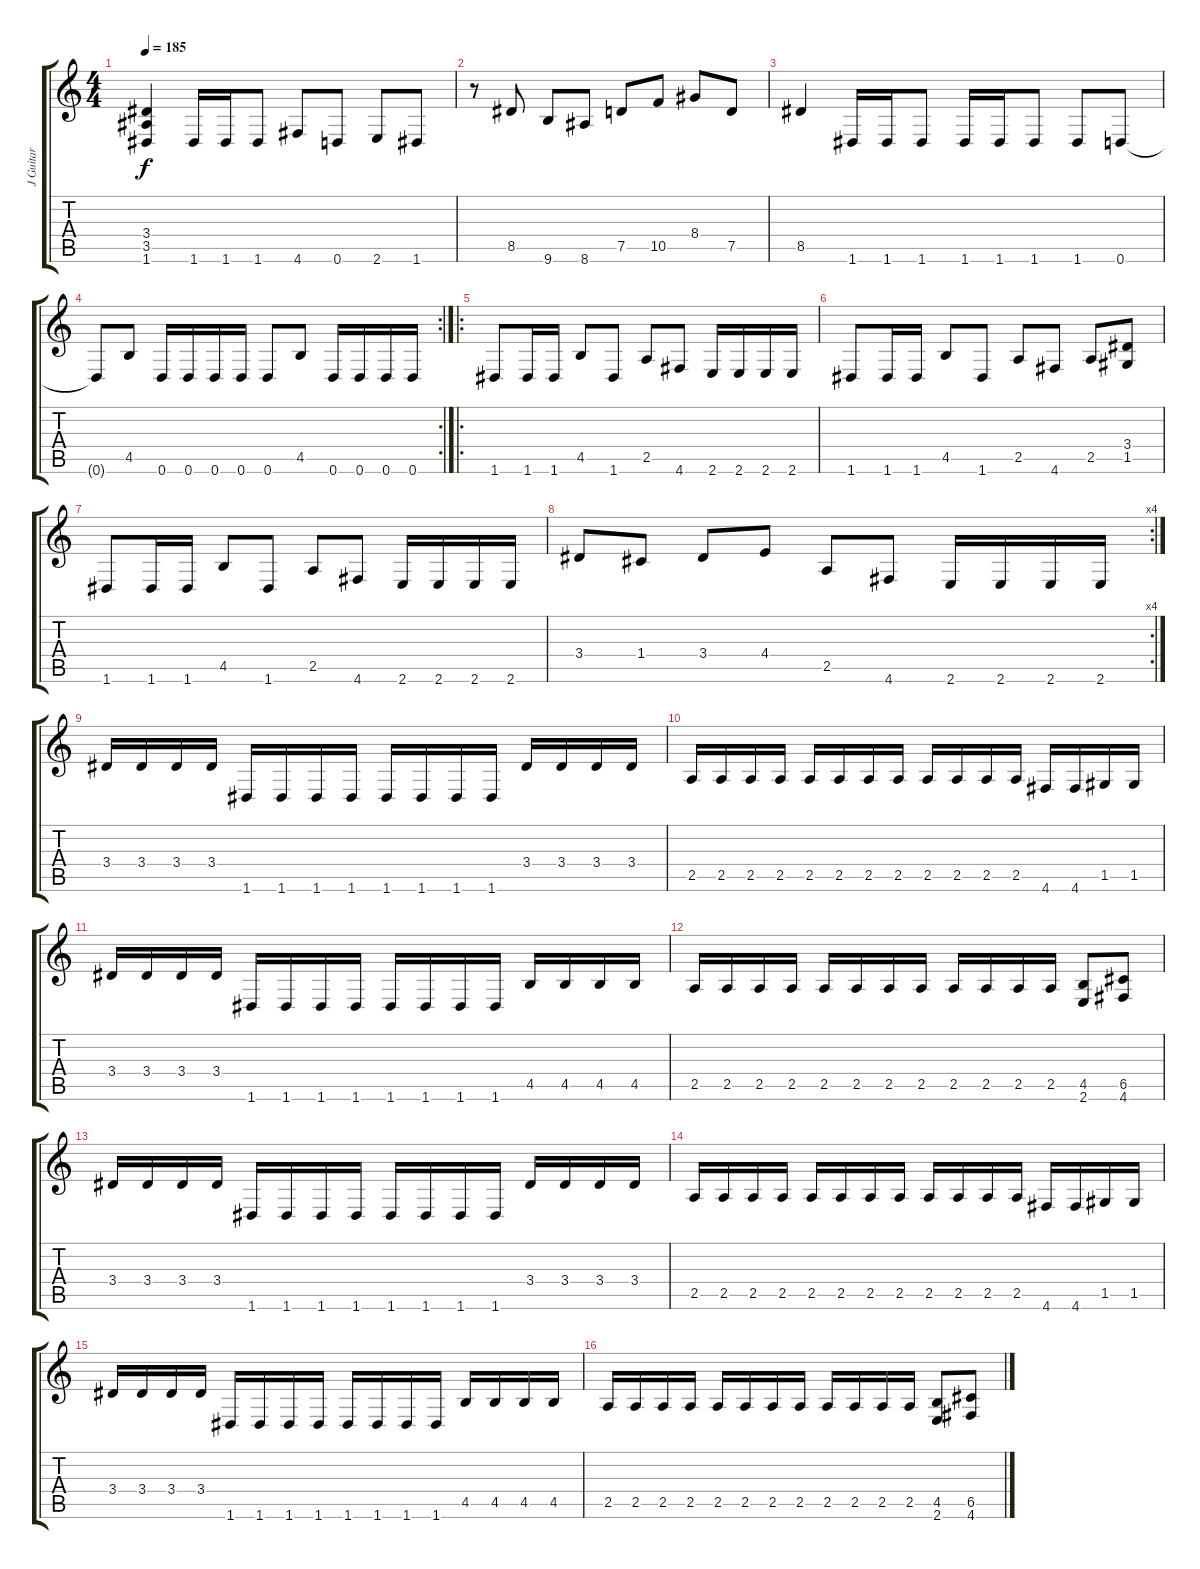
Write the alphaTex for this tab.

\track ("J Guitar" "J Guitar") {instrument overdrivenguitar}
\staff {score tabs}
\tuning (D4 A3 F3 C3 G2 D2) {hide}
\ts (4 4)
\tempo 185
\clef g2
\ks c
(3.4 3.5 1.6).4{dy f} 1.6.16 1.6.16 1.6.8 4.6.8 0.6.8 2.6.8 1.6.8 |
r.8 8.5.8 9.6.8 8.6.8 7.5.8 10.5.8 8.4.8 7.5.8 |
8.5.4 1.6.16 1.6.16 1.6.8 1.6.16 1.6.16 1.6.8 1.6.8 0.6.8 |
\rc 2
0.6{t}.8 4.5.8 0.6.16 0.6.16 0.6.16 0.6.16 0.6.8 4.5.8 0.6.16 0.6.16 0.6.16 0.6.16 |
\ro
1.6.8 1.6.16 1.6.16 4.5.8 1.6.8 2.5.8 4.6.8 2.6.16 2.6.16 2.6.16 2.6.16 |
1.6.8 1.6.16 1.6.16 4.5.8 1.6.8 2.5.8 4.6.8 2.5.8 (3.4 1.5).8 |
1.6.8 1.6.16 1.6.16 4.5.8 1.6.8 2.5.8 4.6.8 2.6.16 2.6.16 2.6.16 2.6.16 |
\rc 4
3.4.8 1.4.8 3.4.8 4.4.8 2.5.8 4.6.8 2.6.16 2.6.16 2.6.16 2.6.16 |
3.4.16 3.4.16 3.4.16 3.4.16 1.6.16 1.6.16 1.6.16 1.6.16 1.6.16 1.6.16 1.6.16 1.6.16 3.4.16 3.4.16 3.4.16 3.4.16 |
2.5.16 2.5.16 2.5.16 2.5.16 2.5.16 2.5.16 2.5.16 2.5.16 2.5.16 2.5.16 2.5.16 2.5.16 4.6.16 4.6.16 1.5.16 1.5.16 |
3.4.16 3.4.16 3.4.16 3.4.16 1.6.16 1.6.16 1.6.16 1.6.16 1.6.16 1.6.16 1.6.16 1.6.16 4.5.16 4.5.16 4.5.16 4.5.16 |
2.5.16 2.5.16 2.5.16 2.5.16 2.5.16 2.5.16 2.5.16 2.5.16 2.5.16 2.5.16 2.5.16 2.5.16 (4.5 2.6).8 (6.5 4.6).8 |
3.4.16 3.4.16 3.4.16 3.4.16 1.6.16 1.6.16 1.6.16 1.6.16 1.6.16 1.6.16 1.6.16 1.6.16 3.4.16 3.4.16 3.4.16 3.4.16 |
2.5.16 2.5.16 2.5.16 2.5.16 2.5.16 2.5.16 2.5.16 2.5.16 2.5.16 2.5.16 2.5.16 2.5.16 4.6.16 4.6.16 1.5.16 1.5.16 |
3.4.16 3.4.16 3.4.16 3.4.16 1.6.16 1.6.16 1.6.16 1.6.16 1.6.16 1.6.16 1.6.16 1.6.16 4.5.16 4.5.16 4.5.16 4.5.16 |
2.5.16 2.5.16 2.5.16 2.5.16 2.5.16 2.5.16 2.5.16 2.5.16 2.5.16 2.5.16 2.5.16 2.5.16 (4.5 2.6).8 (6.5 4.6).8
